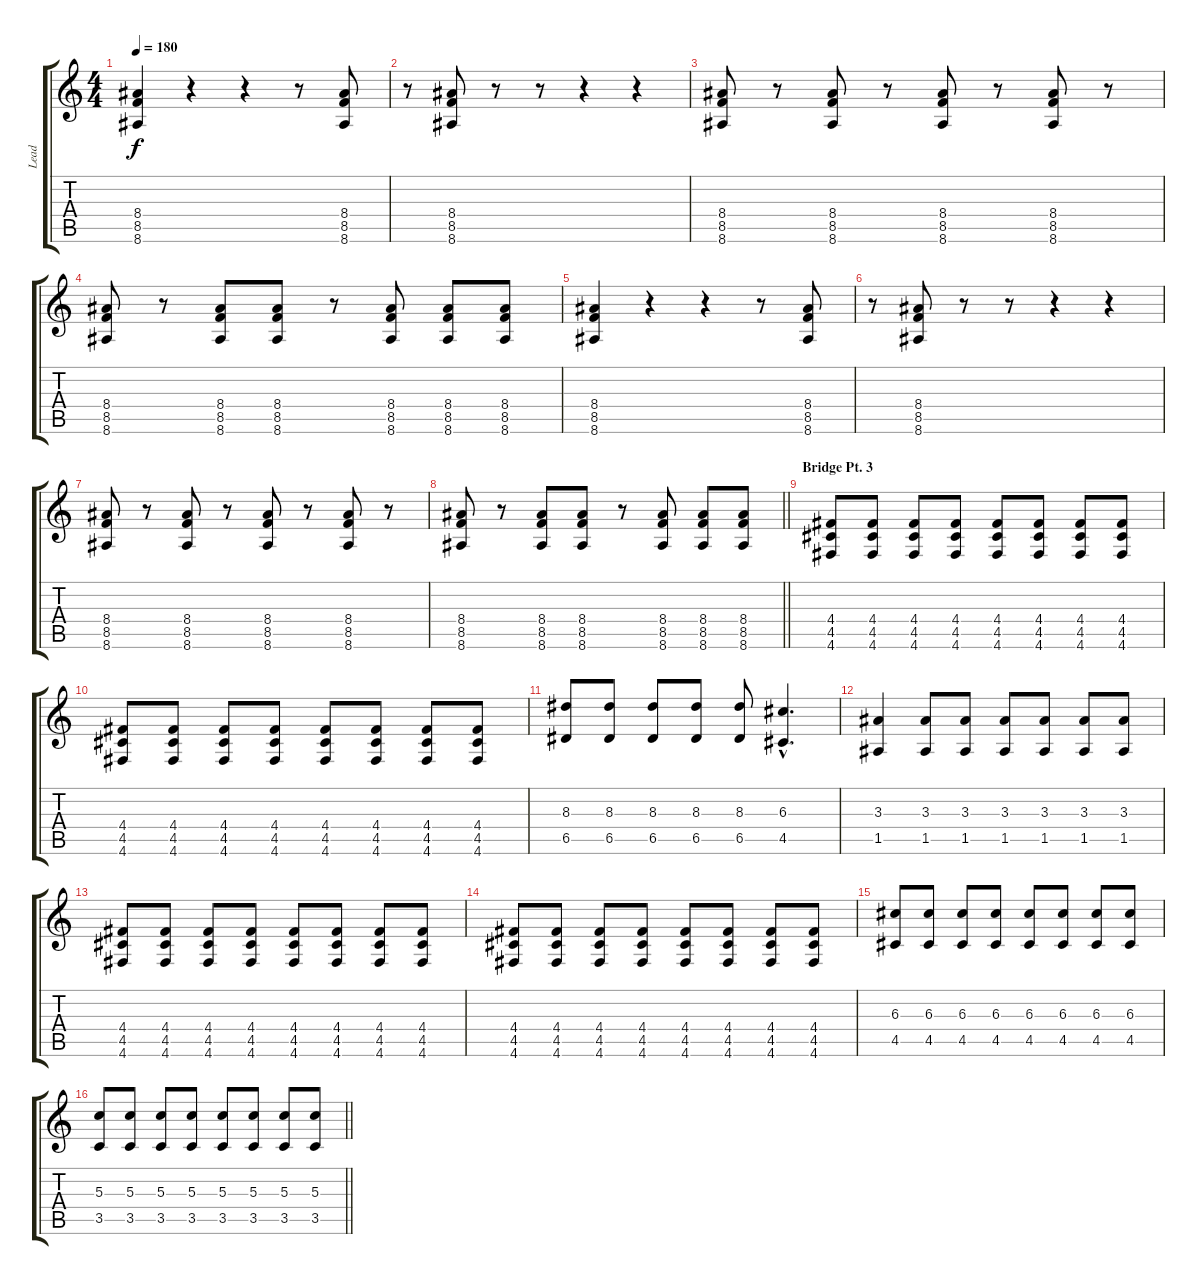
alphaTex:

\track ("Lead" "Lead") {instrument overdrivenguitar}
\staff {score tabs}
\tuning (E4 B3 G3 D3 A2 D2) {hide}
\ts (4 4)
\tempo 180
\clef g2
\ks c
(8.4 8.5 8.6).4{dy f} r.4 r.4 r.8 (8.4 8.5 8.6).8 |
r.8 (8.4 8.5 8.6).8 r.8 r.8 r.4 r.4 |
(8.4 8.5 8.6).8 r.8 (8.4 8.5 8.6).8 r.8 (8.4 8.5 8.6).8 r.8 (8.4 8.5 8.6).8 r.8 |
(8.4 8.5 8.6).8 r.8 (8.4 8.5 8.6).8 (8.4 8.5 8.6).8 r.8 (8.4 8.5 8.6).8 (8.4 8.5 8.6).8 (8.4 8.5 8.6).8 |
(8.4 8.5 8.6).4 r.4 r.4 r.8 (8.4 8.5 8.6).8 |
r.8 (8.4 8.5 8.6).8 r.8 r.8 r.4 r.4 |
(8.4 8.5 8.6).8 r.8 (8.4 8.5 8.6).8 r.8 (8.4 8.5 8.6).8 r.8 (8.4 8.5 8.6).8 r.8 |
\barLineRight lightlight
(8.4 8.5 8.6).8 r.8 (8.4 8.5 8.6).8 (8.4 8.5 8.6).8 r.8 (8.4 8.5 8.6).8 (8.4 8.5 8.6).8 (8.4 8.5 8.6).8 |
\section ("" "Bridge Pt. 3")
(4.4 4.5 4.6).8 (4.4 4.5 4.6).8 (4.4 4.5 4.6).8 (4.4 4.5 4.6).8 (4.4 4.5 4.6).8 (4.4 4.5 4.6).8 (4.4 4.5 4.6).8 (4.4 4.5 4.6).8 |
(4.4 4.5 4.6).8 (4.4 4.5 4.6).8 (4.4 4.5 4.6).8 (4.4 4.5 4.6).8 (4.4 4.5 4.6).8 (4.4 4.5 4.6).8 (4.4 4.5 4.6).8 (4.4 4.5 4.6).8 |
(8.3 6.5).8 (8.3 6.5).8 (8.3 6.5).8 (8.3 6.5).8 (8.3 6.5).8 (6.3{hac} 4.5{hac}).4{d} |
(3.3 1.5).4 (3.3 1.5).8 (3.3 1.5).8 (3.3 1.5).8 (3.3 1.5).8 (3.3 1.5).8 (3.3 1.5).8 |
(4.4 4.5 4.6).8 (4.4 4.5 4.6).8 (4.4 4.5 4.6).8 (4.4 4.5 4.6).8 (4.4 4.5 4.6).8 (4.4 4.5 4.6).8 (4.4 4.5 4.6).8 (4.4 4.5 4.6).8 |
(4.4 4.5 4.6).8 (4.4 4.5 4.6).8 (4.4 4.5 4.6).8 (4.4 4.5 4.6).8 (4.4 4.5 4.6).8 (4.4 4.5 4.6).8 (4.4 4.5 4.6).8 (4.4 4.5 4.6).8 |
(6.3 4.5).8 (6.3 4.5).8 (6.3 4.5).8 (6.3 4.5).8 (6.3 4.5).8 (6.3 4.5).8 (6.3 4.5).8 (6.3 4.5).8 |
\barLineRight lightlight
(5.3 3.5).8 (5.3 3.5).8 (5.3 3.5).8 (5.3 3.5).8 (5.3 3.5).8 (5.3 3.5).8 (5.3 3.5).8 (5.3 3.5).8
